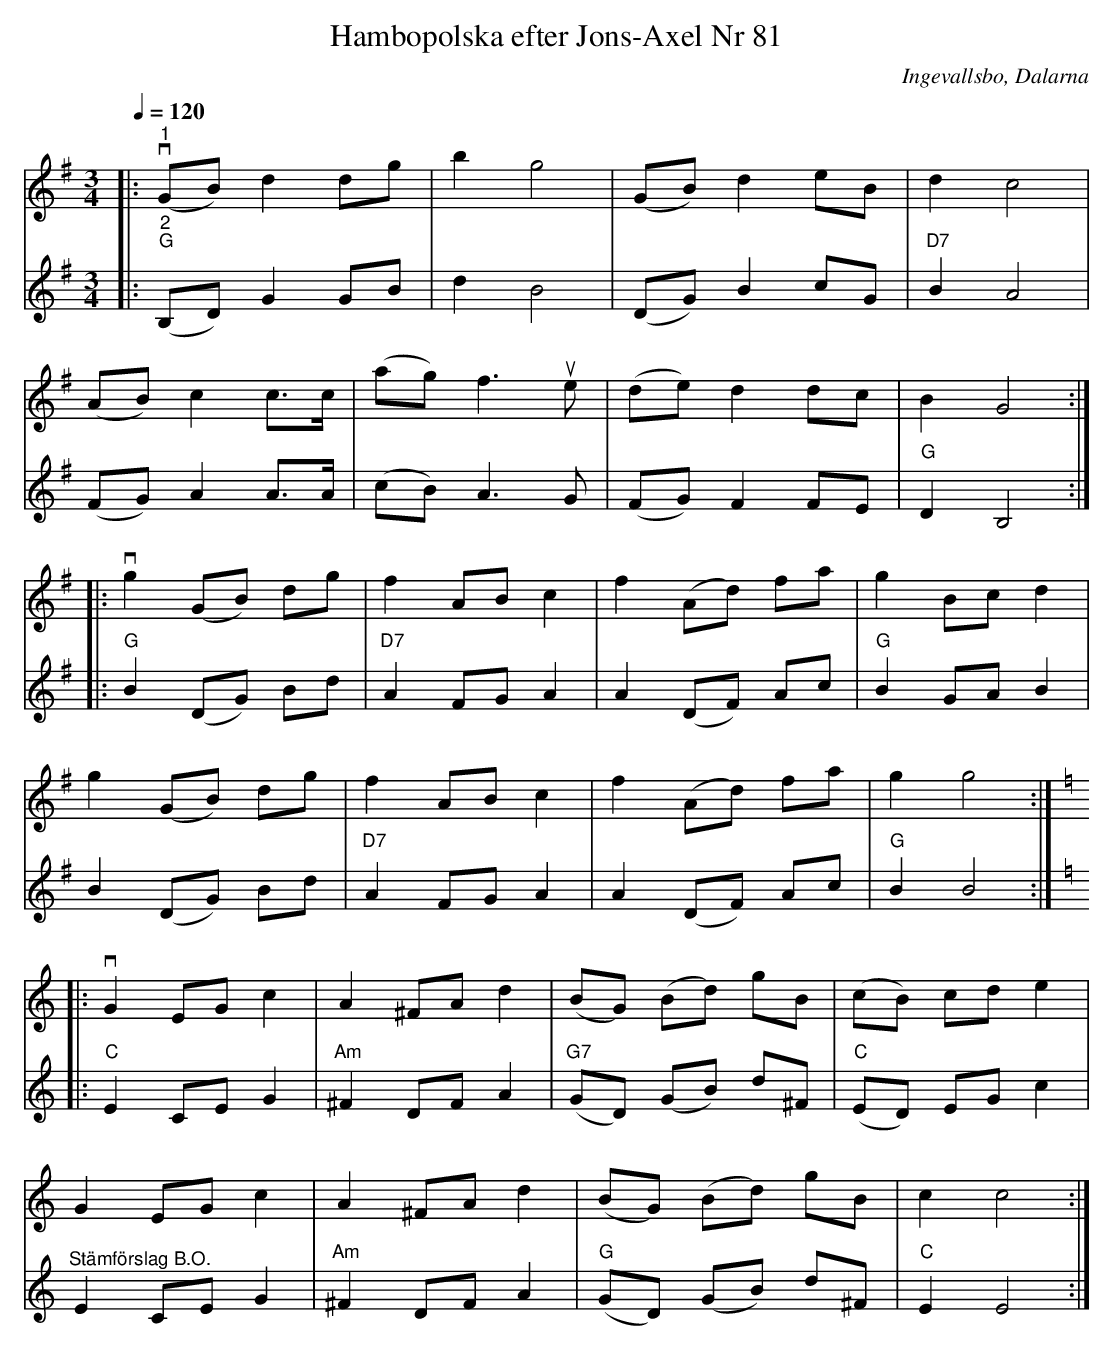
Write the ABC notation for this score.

X:1
T:Hambopolska efter Jons-Axel Nr 81
O:Ingevallsbo, Dalarna
L:1/8
Q:1/4=120
M:3/4
K:G
V:1
|:"^1"v (GB) d2 dg | b2 g4 | (GB) d2 eB | d2 c4 |
(AB) c2 c>c | (ag) f3u e | (de) d2 dc | B2 G4 ::
v g2 (GB) dg | f2 AB c2 | f2 (Ad) fa | g2 Bc d2 |
g2 (GB) dg | f2 AB c2 | f2 (Ad) fa | g2 g4 ::
[K:C]v G2 EG c2 | A2 ^FA d2 | (BG) (Bd) gB | (cB) cd e2 |
G2 EG c2 | A2 ^FA d2 | (BG) (Bd) gB | c2 c4 :|
V:2
|:"^2""G" (B,D) G2 GB | d2 B4 | (DG) B2 cG |"D7" B2 A4 | (FG) A2 A>A | (cB) A3 G | (FG) F2 FE |
"G" D2 B,4 ::"G" B2 (DG) Bd |"D7" A2 FG A2 | A2 (DF) Ac |"G" B2 GA B2 | B2 (DG) Bd |
"D7" A2 FG A2 | A2 (DF) Ac |"G" B2 B4 ::[K:C]"C" E2 CE G2 |"Am" ^F2 DF A2 |
"G7" (GD) (GB) d^F |"C" (ED) EG c2 | "^Stämförslag B.O." E2 CE G2 |"Am" ^F2 DF A2 | "G" (GD) (GB) d^F |"C" E2 E4 :|
